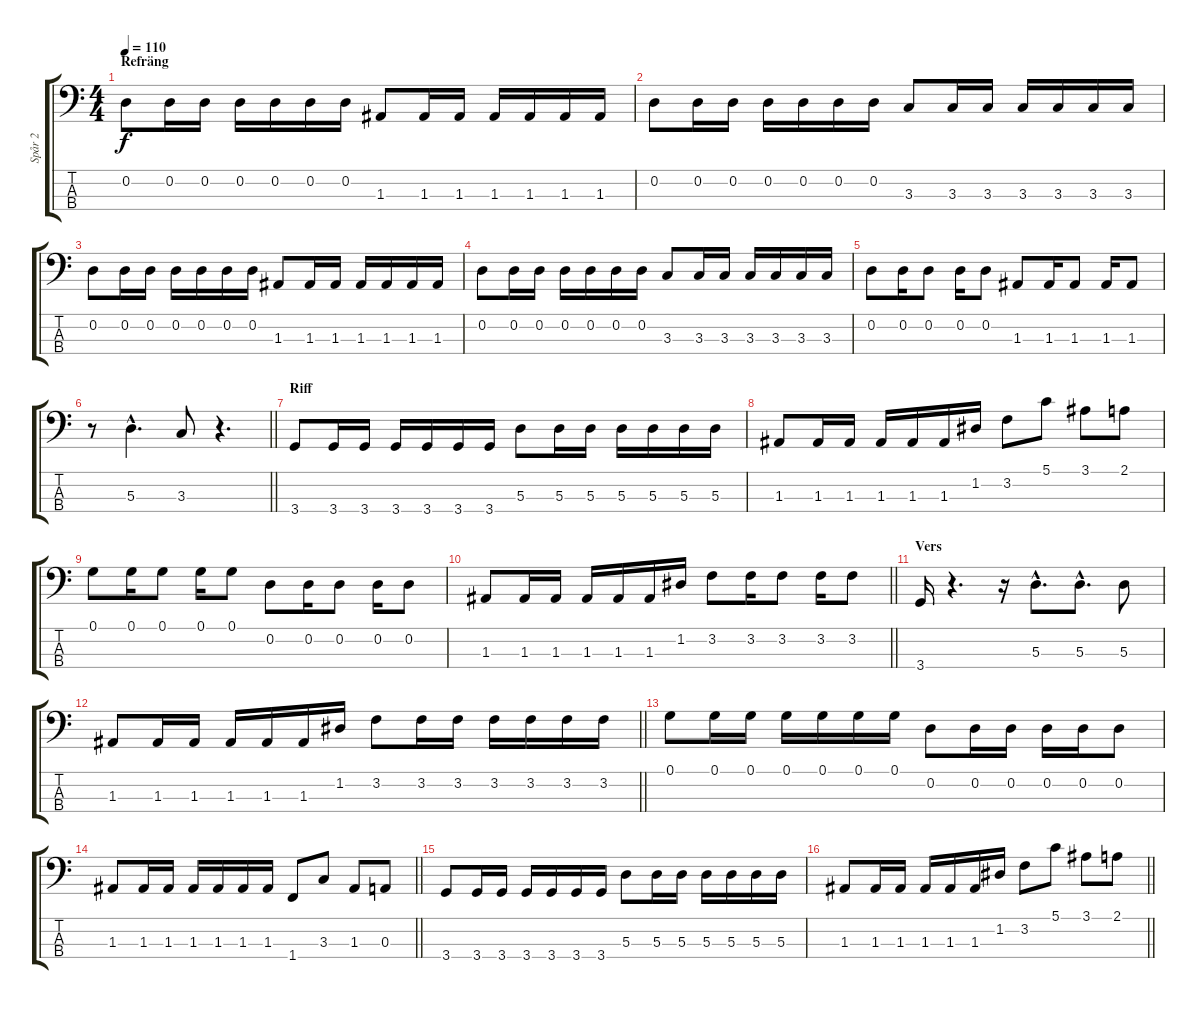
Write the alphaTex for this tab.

\track ("Spår 2" "Spår 2") {instrument electricbasspick}
\staff {score tabs}
\tuning (G2 D2 A1 E1) {hide}
\ts (4 4)
\section ("" "Refräng")
\tempo 110
\clef f4
\ks c
0.2.8{dy f} 0.2.16 0.2.16 0.2.16 0.2.16 0.2.16 0.2.16 1.3.8 1.3.16 1.3.16 1.3.16 1.3.16 1.3.16 1.3.16 |
0.2.8 0.2.16 0.2.16 0.2.16 0.2.16 0.2.16 0.2.16 3.3.8 3.3.16 3.3.16 3.3.16 3.3.16 3.3.16 3.3.16 |
0.2.8 0.2.16 0.2.16 0.2.16 0.2.16 0.2.16 0.2.16 1.3.8 1.3.16 1.3.16 1.3.16 1.3.16 1.3.16 1.3.16 |
0.2.8 0.2.16 0.2.16 0.2.16 0.2.16 0.2.16 0.2.16 3.3.8 3.3.16 3.3.16 3.3.16 3.3.16 3.3.16 3.3.16 |
0.2.8 0.2.16 0.2.8 0.2.16 0.2.8 1.3.8 1.3.16 1.3.8 1.3.16 1.3.8 |
\barLineRight lightlight
r.8 5.3{hac}.4{d} 3.3.8 r.4{d} |
\section ("" "Riff")
3.4.8 3.4.16 3.4.16 3.4.16 3.4.16 3.4.16 3.4.16 5.3.8 5.3.16 5.3.16 5.3.16 5.3.16 5.3.16 5.3.16 |
1.3.8 1.3.16 1.3.16 1.3.16 1.3.16 1.3.16 1.2.16 3.2.8 5.1.8 3.1.8 2.1.8 |
0.1.8 0.1.16 0.1.8 0.1.16 0.1.8 0.2.8 0.2.16 0.2.8 0.2.16 0.2.8 |
\barLineRight lightlight
1.3.8 1.3.16 1.3.16 1.3.16 1.3.16 1.3.16 1.2.16 3.2.8 3.2.16 3.2.8 3.2.16 3.2.8 |
\section ("" "Vers")
3.4.16 r.4{d} r.16 5.3{hac}.8{d} 5.3{hac}.8{d} 5.3.8 |
\barLineRight lightlight
1.3.8 1.3.16 1.3.16 1.3.16 1.3.16 1.3.16 1.2.16 3.2.8 3.2.16 3.2.16 3.2.16 3.2.16 3.2.16 3.2.16 |
0.1.8 0.1.16 0.1.16 0.1.16 0.1.16 0.1.16 0.1.16 0.2.8 0.2.16 0.2.16 0.2.16 0.2.16 0.2.8 |
\barLineRight lightlight
1.3.8 1.3.16 1.3.16 1.3.16 1.3.16 1.3.16 1.3.16 1.4.8 3.3.8 1.3.8 0.3.8 |
3.4.8 3.4.16 3.4.16 3.4.16 3.4.16 3.4.16 3.4.16 5.3.8 5.3.16 5.3.16 5.3.16 5.3.16 5.3.16 5.3.16 |
\barLineRight lightlight
1.3.8 1.3.16 1.3.16 1.3.16 1.3.16 1.3.16 1.2.16 3.2.8 5.1.8 3.1.8 2.1.8
